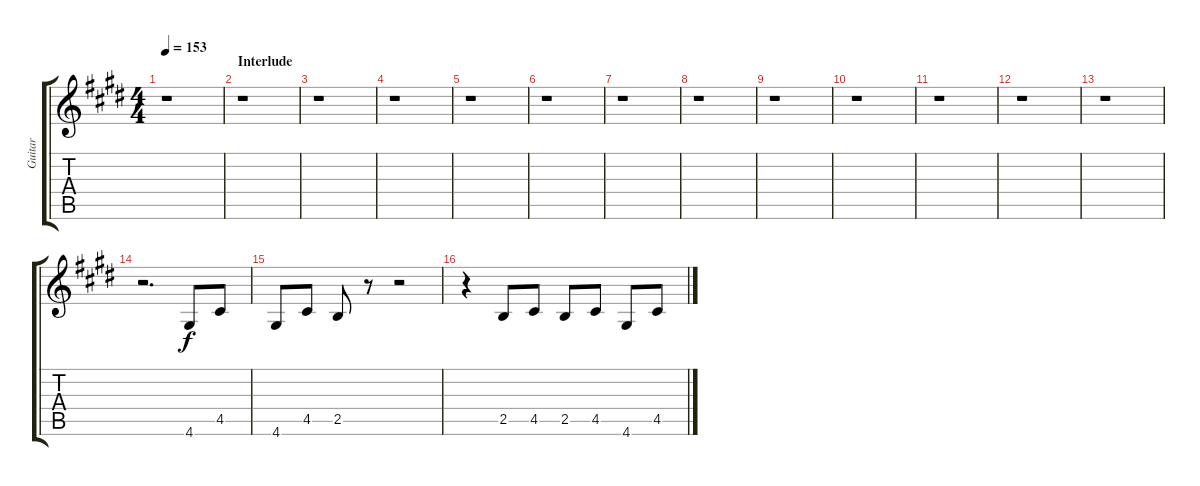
\track ("Guitar" "Guitar") {instrument distortionguitar}
\staff {score tabs}
\tuning (E4 B3 G3 D3 A2 E2) {hide}
\ts (4 4)
\tempo 153
\clef g2
\ks e
r.1{dy f} |
\section ("" "Interlude")
r.1 |
r.1 |
r.1 |
r.1 |
r.1 |
r.1 |
r.1 |
r.1 |
r.1 |
r.1 |
r.1 |
r.1 |
r.2{d} 4.6.8 4.5.8 |
4.6.8 4.5.8 2.5.8 r.8 r.2 |
r.4 2.5.8 4.5.8 2.5.8 4.5.8 4.6.8 4.5.8
